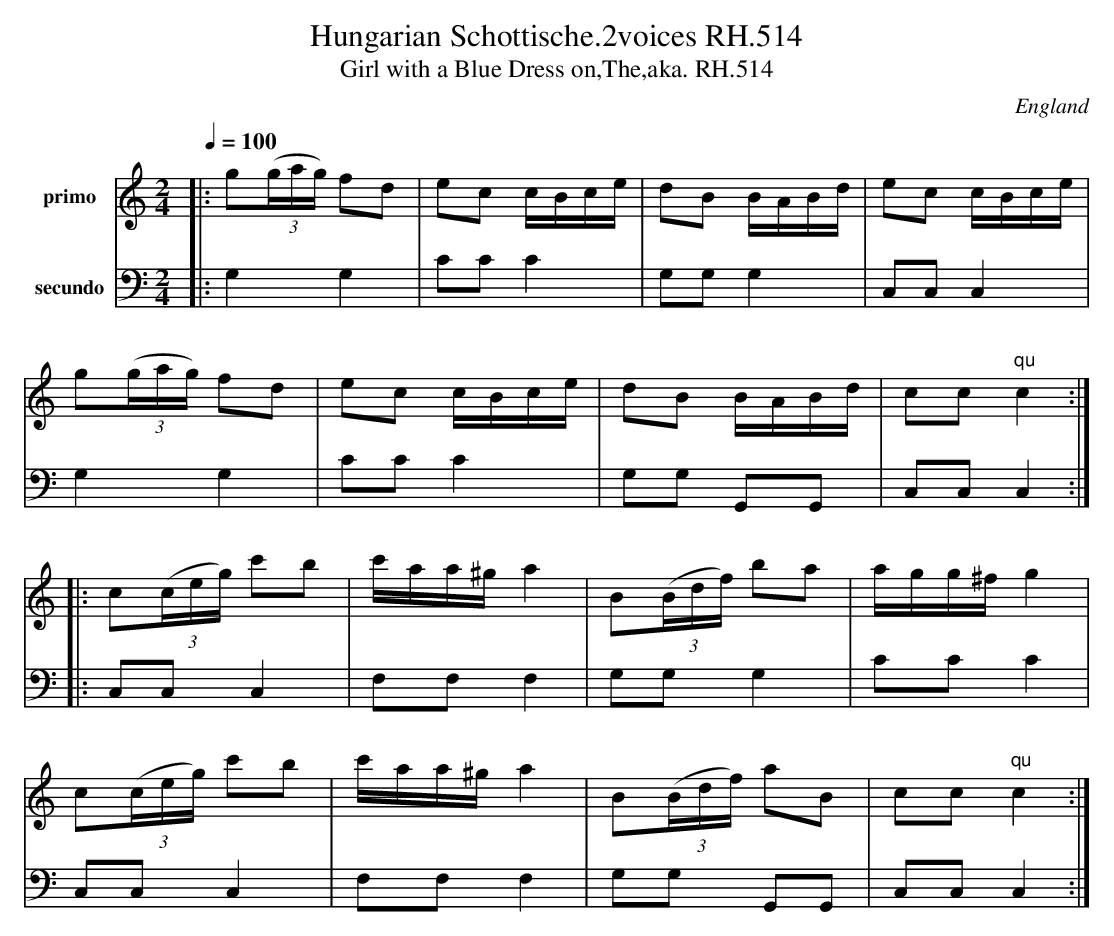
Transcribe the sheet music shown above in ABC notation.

X:1
T:Hungarian Schottische.2voices RH.514
T:Girl with a Blue Dress on,The,aka. RH.514
O:England
V:1 name="primo"
V:2 name="secundo"
M:2/4
L:1/16
Q:1/4=100
notC:In hand 3.
K:C major
[V:1]|:g2((3gag) f2d2|e2c2 cBce|d2B2 BABd|e2c2 cBce|
[V:2]|:G,4G,4|C2C2C4|G,2G,2G,4|C,2C,2C,4|
[V:1] g2((3gag) f2d2|e2c2 cBce|d2B2 BABd|c2c2 "qu"c4:|
[V:2] G,4G,4|C2C2C4|G,2G,2 G,,2G,,2|C,2C,2 C,4:|
[V:1]|:c2((3ceg) c'2b2|c'aa^g a4|B2((3Bdf) b2a2|agg^f g4|
[V:2]|:C,2C,2 C,4|F,2F,2F,4|G,2G,2G,4|C2C2C4|
[V:1] c2((3ceg) c'2b2|c'aa^g a4|B2((3Bdf) a2B2|c2c2 "qu"c4:|
[V:2] C,2C,2 C,4|F,2F,2F,4|G,2G,2 G,,2G,,2|C,2C,2 C,4:|
